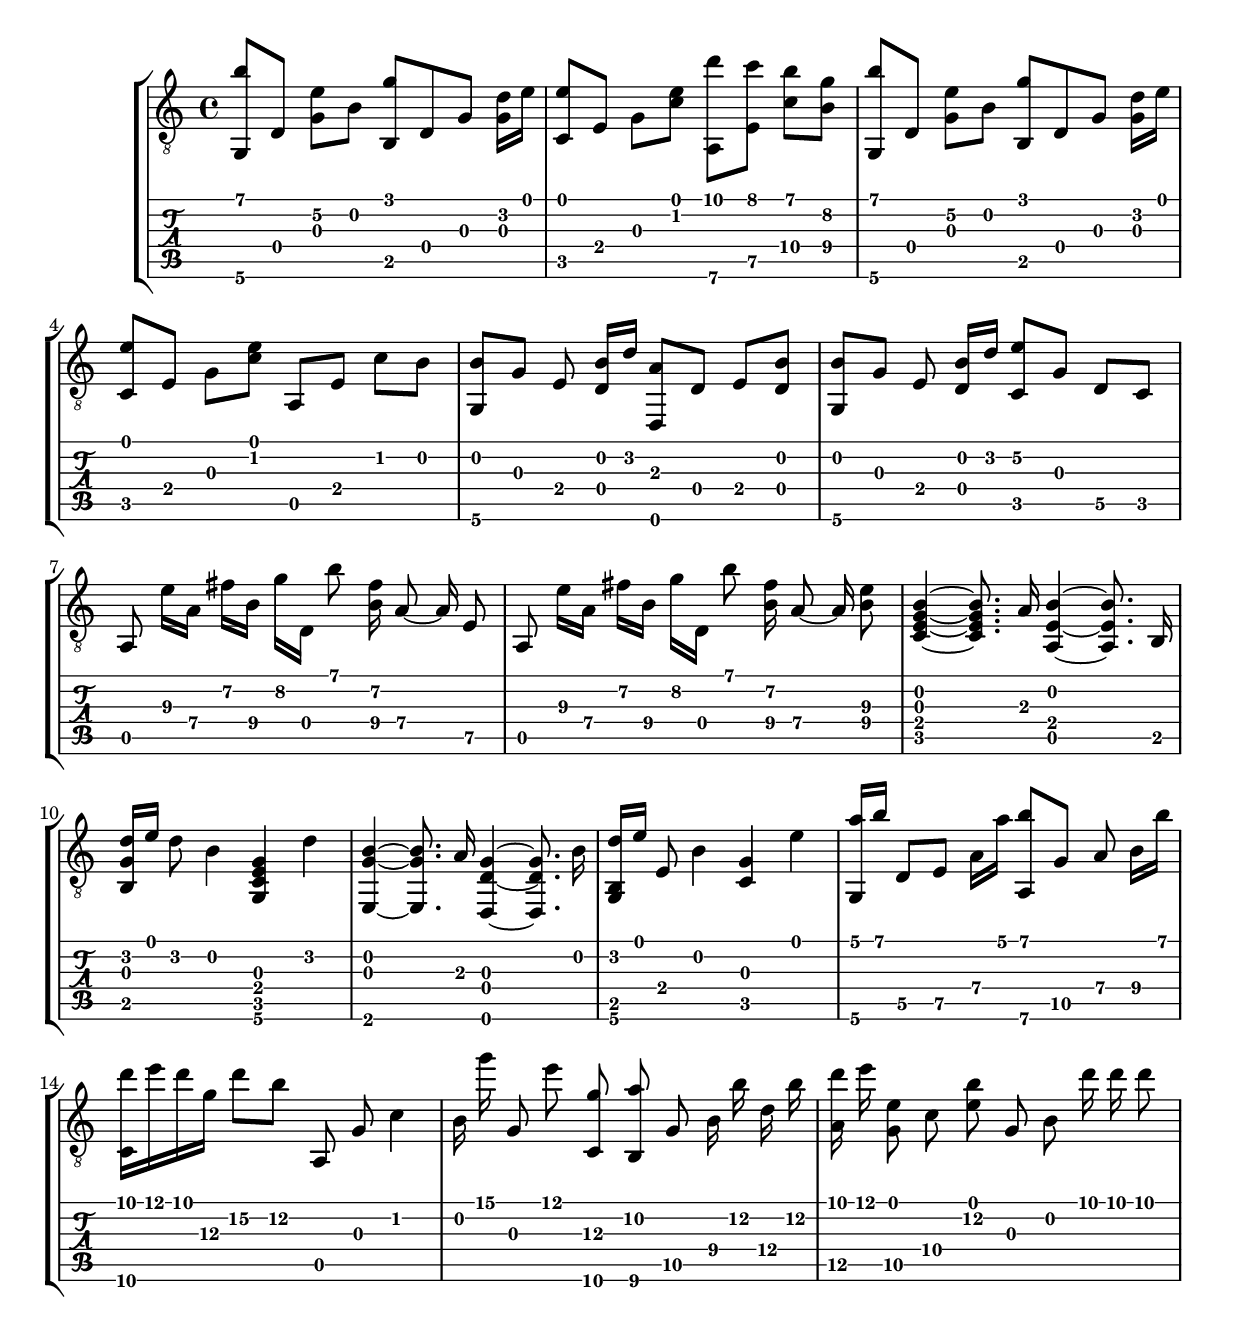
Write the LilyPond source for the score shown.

\version "2.18.0"

% This is a transcription of 1postpwned's arrangement for classical guitar of 
% Avril 14th by Aphex Twin: https://www.youtube.com/watch?v=-4-VkJZzRNA

gtr = \relative c' {
	% Settings
	\set TabStaff.restrainOpenStrings = ##t
	\override StringNumber #'transparent = ##t
	
	% Notes

	<g, b''>8 [ d'] <g e'\2> [ b] <g' b,,> d, g <g d'>16 [ e'] |

	<c, e'>8 [ e] g [ <c e>] <a,\6 d''> [ <e' c''>] <c'\4 b'> [ <b\4 g'>] |

	<g, b''>8 [ d'] <g e'\2> [ b] <g' b,,> d, g <g d'>16 [ e'] |
	
	<c, e'>8 [ e] g [ <c e>] a, [ e'] c' [ b] |

	<g, b'> [ g'] e <d b'>16 [ d'] <d,, a''>8  [ d'] e [ <d b'>] |

	<g, b'> [ g'] e <d b'>16 [ d'] <c, e'\2>8 [ g'] d\5 [ c] |

	\autoBeamOff
	
	a e''16\3 [ a,\4] fis'\2 [ b,\4] g'\2 [ d,] b''8 <fis\2 b,\4>16 a,8\4~ a16\4 e8\5 |

	a, e''16\3 [ a,\4] fis'\2 [ b,\4] g'\2 [ d,] b''8 <fis\2 b,\4>16 a,8\4~ a16\4 <e'\3 b\4>8 |
	
	% Bassy section

	<c, e g b>4~ <c e g b>8. a'16 <a, e' b'>4~ <a e' b'>8. b16 |

	<b g' d'>16 [ e'] d8 b4 <g, c e g>4 d''4 |

	<e,, g' b>4~ <e g' b>8. a'16 <d,, d' g>4~ <d d' g>8. b''16 |

	<g, b d'>16 [ e''] e,8 b'4 <g c,>4 e'4 |

	% Plucked ascending chords

	<a g,,>16 [ b] d,,8\5 [ e\5] a16\4 [ a'] <a,,\6 b''>8 [ g'\5] a8\4 b16\4 [ b'] |

	<d c,,>16 [ e d g,\3] d'8\2 [ b\2] a,,8 g' c4 |

	b16 g'' g,,8 e'' <c,,\6 g''\3> <b\6 a''\2> g'8\5 b16\4 b'\2 d,\4 b'\2 |

	<a,\5 d'>16 e'' <g,,\5 e'\1>8 c\4 <e b'\2> g,\3 b\2 d'16 d d8 |
}

\score { \new StaffGroup  <<
	\new Staff  { \clef "treble_8" << \gtr >> }
	\new TabStaff \with { stringTunings = #guitar-drop-d-tuning } \gtr
	>> 

	%\midi { \tempo 4 = 80 }
}
